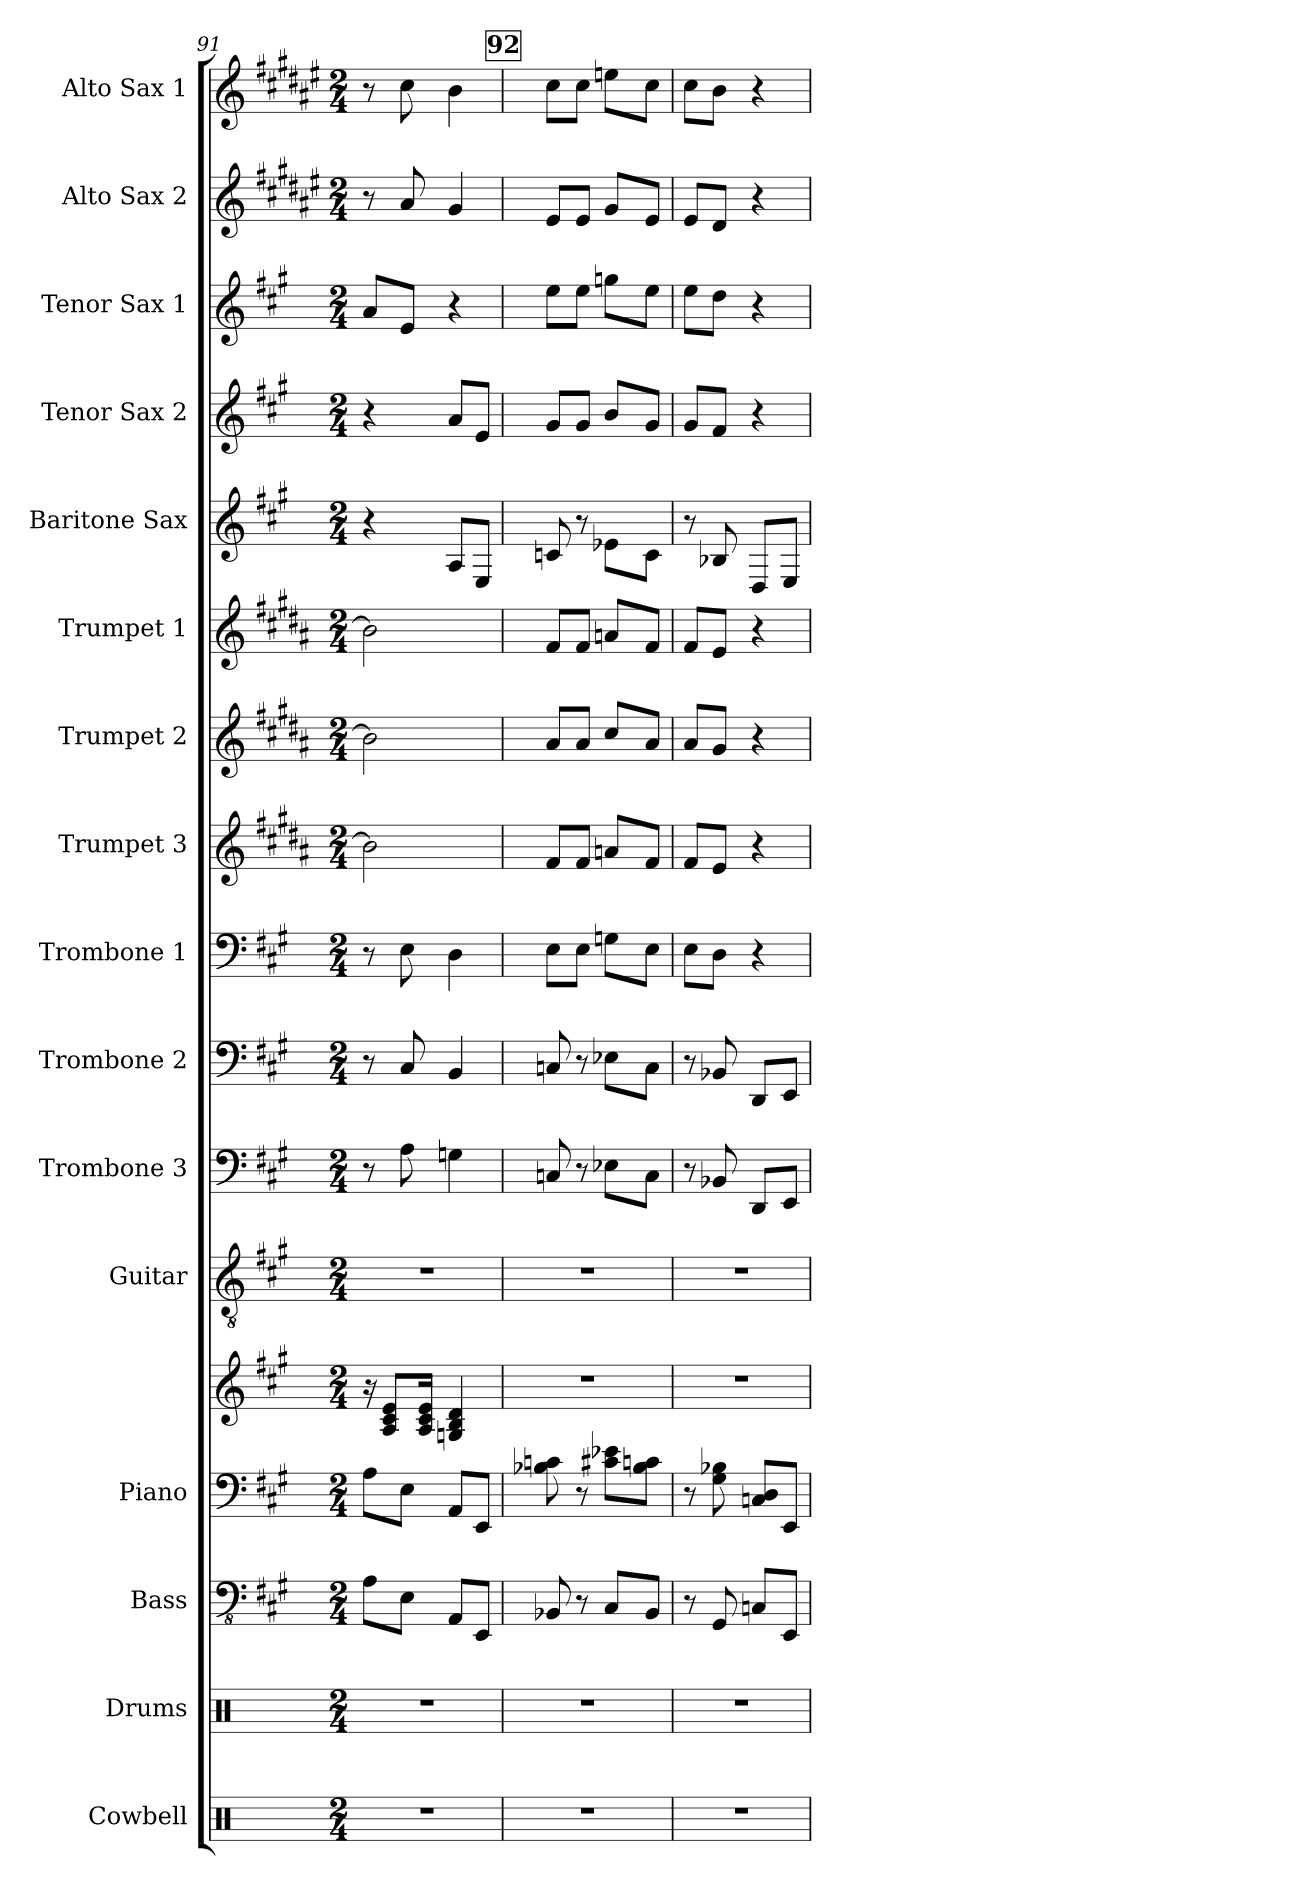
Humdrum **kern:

**kern	**kern	**kern	**kern	**kern	**kern	**kern	**kern	**kern	**kern	**kern	**kern	**kern	**kern	**kern	**kern	**kern
*part16	*part15	*part14	*part13	*part13	*part12	*part11	*part10	*part9	*part8	*part7	*part6	*part5	*part4	*part3	*part2	*part1
*staff17	*staff16	*staff15	*staff14	*staff13	*staff12	*staff11	*staff10	*staff9	*staff8	*staff7	*staff6	*staff5	*staff4	*staff3	*staff2	*staff1
*I"Cowbell	*I"Drums	*I"Bass	*I"Piano	*	*I"Guitar	*I"Trombone 3	*I"Trombone 2	*I"Trombone 1	*I"Trumpet 3	*I"Trumpet 2	*I"Trumpet 1	*I"Baritone Sax	*I"Tenor Sax 2	*I"Tenor Sax 1	*I"Alto Sax 2	*I"Alto Sax 1
*I'Cwb.	*I'Drums	*I'Bass	*I'Piano	*	*I'Gtr.	*I'Tbn. 3	*I'Tbn. 2	*I'Tbn. 1	*I'Tpt. 3	*I'Tpt. 2	*I'Tpt. 1	*I'Bari	*I'Tenor 2	*I'Tenor 1	*I'Alto 2	*I'Alto 1
*clefX	*clefX	*clefFv4	*clefF4	*clefG2	*clefGv2	*clefF4	*clefF4	*clefF4	*clefG2	*clefG2	*clefG2	*clefG2	*clefG2	*clefG2	*clefG2	*clefG2
*	*	*	*	*	*	*	*	*	*ITrd1c2	*ITrd1c2	*ITrd1c2	*ITrd12c21	*ITrd8c14	*ITrd8c14	*ITrd5c9	*ITrd5c9
*k[]	*k[]	*k[f#c#g#]	*k[f#c#g#]	*k[f#c#g#]	*k[f#c#g#]	*k[f#c#g#]	*k[f#c#g#]	*k[f#c#g#]	*k[f#c#g#]	*k[f#c#g#]	*k[f#c#g#]	*k[f#c#g#]	*k[f#c#g#]	*k[f#c#g#]	*k[f#c#g#]	*k[f#c#g#]
*M2/4	*M2/4	*M2/4	*M2/4	*M2/4	*M2/4	*M2/4	*M2/4	*M2/4	*M2/4	*M2/4	*M2/4	*M2/4	*M2/4	*M2/4	*M2/4	*M2/4
=91	=91	=91	=91	=91	=91	=91	=91	=91	=91	=91	=91	=91	=91	=91	=91	=91
2r	2r	8AA\L	8A\L	16r	2r	8r	8r	8r	2a\]	2a\]	2a\]	4r	4r	8A/L	8r	8r
.	.	.	.	8A/ 8c#/ 8e/L	.	.	.	.	.	.	.	.	.	.	.	.
.	.	8EE\J	8E\J	.	.	8A\	8C#/	8E\	.	.	.	.	.	8E/J	8c#/	8e\
.	.	.	.	16A/ 16c#/ 16e/Jk	.	.	.	.	.	.	.	.	.	.	.	.
.	.	8AAA/L	8AA/L	4Gn/ 4B/ 4d/	.	4Gn\	4BB/	4D\	.	.	.	8AA/L	8A/L	4r	4B/	4d\
.	.	8EEE/J	8EE/J	.	.	.	.	.	.	.	.	8EE/J	8E/J	.	.	.
!!LO:REH:place=s1:a:fs=14:t=92
=92	=92	=92	=92	=92	=92	=92	=92	=92	=92	=92	=92	=92	=92	=92	=92	=92
2r	2r	8BBB-X/	8B-X\ 8cn\	2r	2r	8Cn/	8Cn/	8E\L	8e/L	8g#/L	8e/L	8Cn/	8G#/L	8e\L	8G#/L	8e\L
.	.	8r	8r	.	.	8r	8r	8E\J	8e/J	8g#/J	8e/J	8r	8G#/J	8e\J	8G#/J	8e\J
.	.	8CC#/L	8c#X\ 8e-X\L	.	.	8E-X\L	8E-X\L	8Gn\L	8gn/L	8b/L	8gn/L	8E-X\L	8B/L	8gn\L	8B/L	8gn\L
.	.	8BBB-/J	8B-\ 8cn\J	.	.	8C\J	8C\J	8E\J	8e/J	8g#/J	8e/J	8C\J	8G#/J	8e\J	8G#/J	8e\J
=93	=93	=93	=93	=93	=93	=93	=93	=93	=93	=93	=93	=93	=93	=93	=93	=93
2r	2r	8r	8r	2r	2r	8r	8r	8E\L	8e/L	8g#/L	8e/L	8r	8G#/L	8e\L	8G#/L	8e\L
.	.	8GGG#/	8G#\ 8B-X\	.	.	8BB-X/	8BB-X/	8D\J	8d/J	8f#/J	8d/J	8BB-X/	8F#/J	8d\J	8F#/J	8d\J
.	.	8CCn/L	8Cn/ 8D/L	.	.	8DD/L	8DD/L	4r	4r	4r	4r	8DD/L	4r	4r	4r	4r
.	.	8EEE/J	8EE/J	.	.	8EE/J	8EE/J	.	.	.	.	8EE/J	.	.	.	.
=	=	=	=	=	=	=	=	=	=	=	=	=	=	=	=	=
*-	*-	*-	*-	*-	*-	*-	*-	*-	*-	*-	*-	*-	*-	*-	*-	*-
